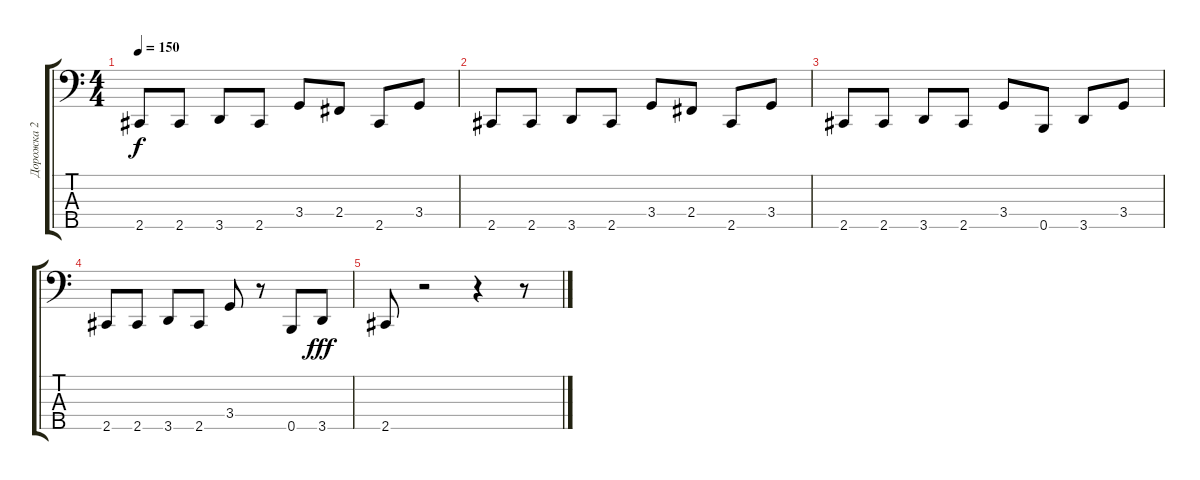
\track ("Дорожка 2" "Дорожка 2") {instrument electricbassfinger}
\staff {score tabs}
\tuning (G2 D2 A1 E1 B0) {hide}
\ts (4 4)
\tempo 150
\clef f4
\ks c
2.5.8{dy f} 2.5.8 3.5.8 2.5.8 3.4.8 2.4.8 2.5.8 3.4.8 |
2.5.8 2.5.8 3.5.8 2.5.8 3.4.8 2.4.8 2.5.8 3.4.8 |
2.5.8 2.5.8 3.5.8 2.5.8 3.4.8 0.5.8 3.5.8 3.4.8 |
2.5.8 2.5.8 3.5.8 2.5.8 3.4.8 r.8 0.5.8 3.5.8{dy fff} |
2.5.8 r.2 r.4 r.8
